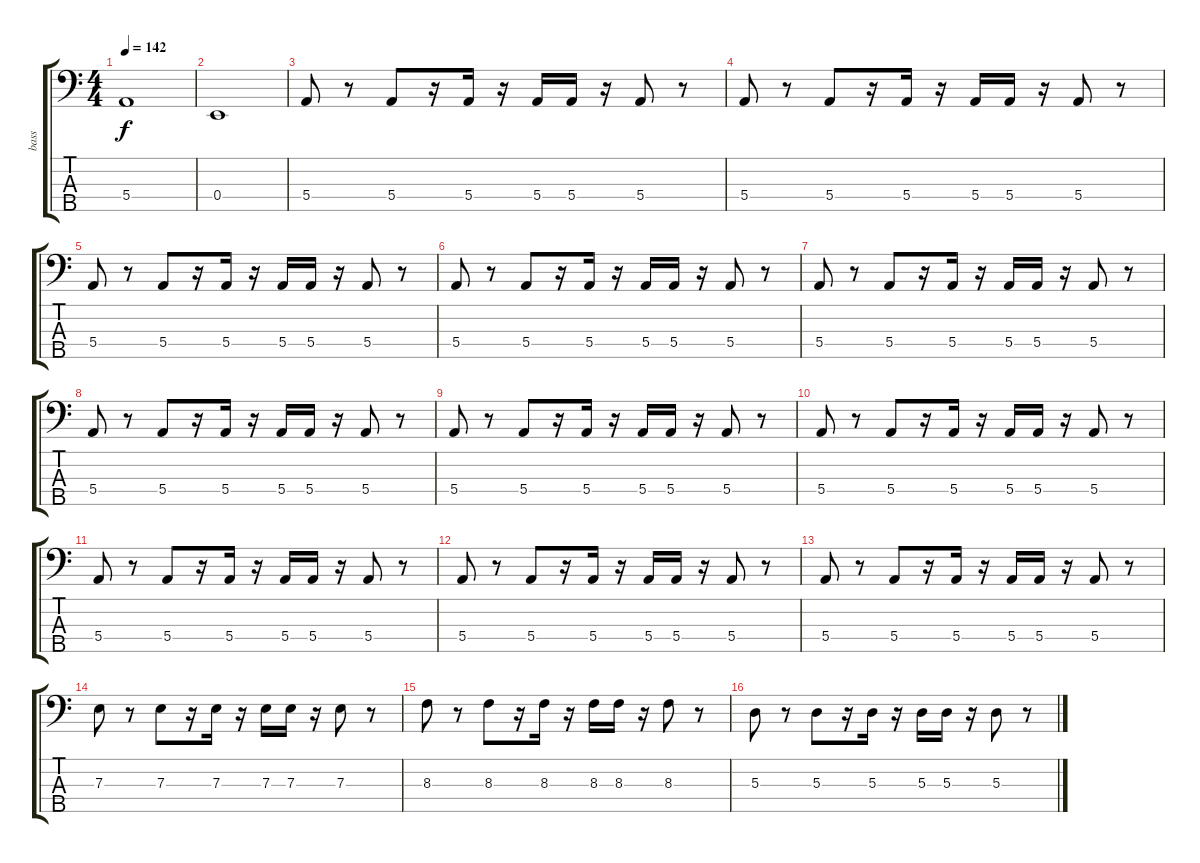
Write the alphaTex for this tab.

\track ("bass" "bass") {instrument electricbassfinger}
\staff {score tabs}
\tuning (G2 D2 A1 E1 B0) {hide}
\ts (4 4)
\tempo 142
\clef f4
\ks c
5.4.1{dy f} |
0.4.1 |
5.4.8 r.8 5.4.8 r.16 5.4.16 r.16 5.4.16 5.4.16 r.16 5.4.8 r.8 |
5.4.8 r.8 5.4.8 r.16 5.4.16 r.16 5.4.16 5.4.16 r.16 5.4.8 r.8 |
5.4.8 r.8 5.4.8 r.16 5.4.16 r.16 5.4.16 5.4.16 r.16 5.4.8 r.8 |
5.4.8 r.8 5.4.8 r.16 5.4.16 r.16 5.4.16 5.4.16 r.16 5.4.8 r.8 |
5.4.8 r.8 5.4.8 r.16 5.4.16 r.16 5.4.16 5.4.16 r.16 5.4.8 r.8 |
5.4.8 r.8 5.4.8 r.16 5.4.16 r.16 5.4.16 5.4.16 r.16 5.4.8 r.8 |
5.4.8 r.8 5.4.8 r.16 5.4.16 r.16 5.4.16 5.4.16 r.16 5.4.8 r.8 |
5.4.8 r.8 5.4.8 r.16 5.4.16 r.16 5.4.16 5.4.16 r.16 5.4.8 r.8 |
5.4.8 r.8 5.4.8 r.16 5.4.16 r.16 5.4.16 5.4.16 r.16 5.4.8 r.8 |
5.4.8 r.8 5.4.8 r.16 5.4.16 r.16 5.4.16 5.4.16 r.16 5.4.8 r.8 |
5.4.8 r.8 5.4.8 r.16 5.4.16 r.16 5.4.16 5.4.16 r.16 5.4.8 r.8 |
7.3.8 r.8 7.3.8 r.16 7.3.16 r.16 7.3.16 7.3.16 r.16 7.3.8 r.8 |
8.3.8 r.8 8.3.8 r.16 8.3.16 r.16 8.3.16 8.3.16 r.16 8.3.8 r.8 |
5.3.8 r.8 5.3.8 r.16 5.3.16 r.16 5.3.16 5.3.16 r.16 5.3.8 r.8
